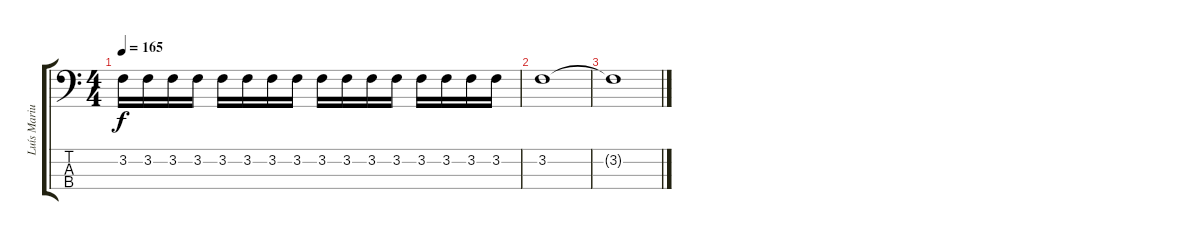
\track ("Luís Mariutti" "Luís Mariu") {instrument electricbassfinger}
\staff {score tabs}
\tuning (G2 D2 A1 E1) {hide}
\ts (4 4)
\tempo 165
\clef f4
\ks c
3.2.16{dy f} 3.2.16 3.2.16 3.2.16 3.2.16 3.2.16 3.2.16 3.2.16 3.2.16 3.2.16 3.2.16 3.2.16 3.2.16 3.2.16 3.2.16 3.2.16 |
3.2.1 |
3.2{t}.1
